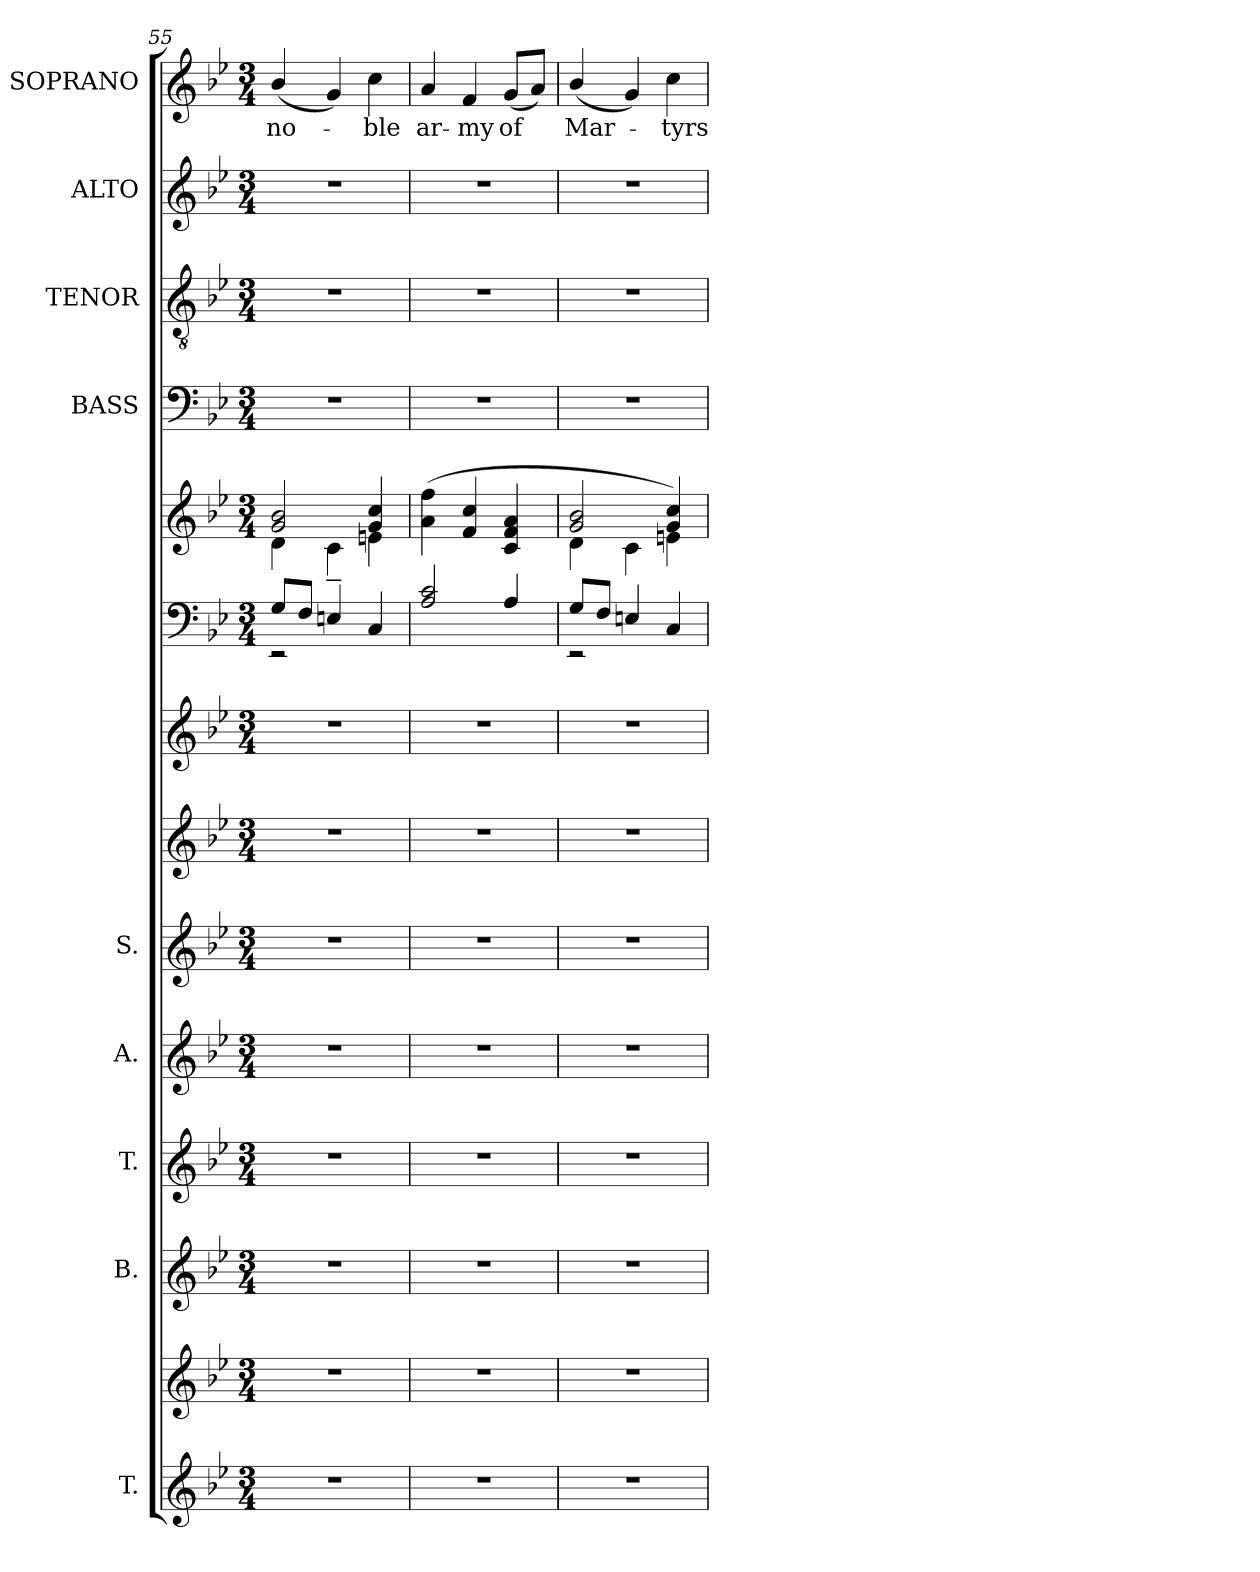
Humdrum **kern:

**kern	**kern	**kern	**kern	**kern	**kern	**kern	**kern	**kern	**kern	**kern	**kern	**kern	**kern	**text
*part13	*part13	*part12	*part11	*part10	*part9	*part8	*part7	*part6	*part5	*part4	*part3	*part2	*part1	*part1
*staff14	*staff13	*staff12	*staff11	*staff10	*staff9	*staff8	*staff7	*staff6	*staff5	*staff4	*staff3	*staff2	*staff1	*staff1
*I"T.	*	*I"B.	*I"T.	*I"A.	*I"S.	*	*	*	*	*I"BASS	*I"TENOR	*I"ALTO	*I"SOPRANO	*
*	*	*	*	*	*	*	*	*	*	*I'B.	*I'T.	*I'A.	*I'S.	*
!!LO:PB:g=z
*clefG2	*clefG2	*clefG2	*clefG2	*clefG2	*clefG2	*clefG2	*clefG2	*clefF4	*clefG2	*clefF4	*clefGv2	*clefG2	*clefG2	*
*k[b-e-]	*k[b-e-]	*k[b-e-]	*k[b-e-]	*k[b-e-]	*k[b-e-]	*k[b-e-]	*k[b-e-]	*k[b-e-]	*k[b-e-]	*k[b-e-]	*k[b-e-]	*k[b-e-]	*k[b-e-]	*
*B-:	*B-:	*B-:	*B-:	*B-:	*B-:	*B-:	*B-:	*B-:	*B-:	*B-:	*B-:	*B-:	*B-:	*
*M3/4	*M3/4	*M3/4	*M3/4	*M3/4	*M3/4	*M3/4	*M3/4	*M3/4	*M3/4	*M3/4	*M3/4	*M3/4	*M3/4	*
=55	=55	=55	=55	=55	=55	=55	=55	=55	=55	=55	=55	=55	=55	=55
*	*	*	*	*	*	*	*	*^	*^	*	*	*	*	*
!	!	!	!	!	!	!	!	!	!	!	!	!	!	!	!	!LO:LY:b
2.r	2.r	2.r	2.r	2.r	2.r	2.r	2.r	8G/L	2rEE	2g/ 2b-/	4d\	2.r	2.r	2.r	(<4b-/	no-
.	.	.	.	.	.	.	.	8F/J	.	.	.	.	.	.	.	.
.	.	.	.	.	.	.	.	4En~>/	.	.	4c\	.	.	.	4g/)	.
!	!	!	!	!	!	!	!	!	!	!	!	!	!	!	!	!LO:LY:b
.	.	.	.	.	.	.	.	4C/	4ryy	4g/ 4cc/	4en\	.	.	.	4cc\	-ble
=56	=56	=56	=56	=56	=56	=56	=56	=56	=56	=56	=56	=56	=56	=56	=56	=56
!	!	!	!	!	!	!	!	!	!	!	!	!	!	!	!	!LO:LY:b
*	*	*	*	*	*	*	*	*v	*v	*	*	*	*	*	*	*
*	*	*	*	*	*	*	*	*	*v	*v	*	*	*	*	*
2.r	2.r	2.r	2.r	2.r	2.r	2.r	2.r	2A/ 2c/	(>4a\ 4ff\	2.r	2.r	2.r	4a/	ar-
!	!	!	!	!	!	!	!	!	!	!	!	!	!	!LO:LY:b
.	.	.	.	.	.	.	.	.	4f/ 4cc/	.	.	.	4f/	-my
!	!	!	!	!	!	!	!	!	!	!	!	!	!	!LO:LY:b
.	.	.	.	.	.	.	.	4A/	4c/ 4f/ 4a/	.	.	.	(<8g/L	of
.	.	.	.	.	.	.	.	.	.	.	.	.	8a/J)	.
=57	=57	=57	=57	=57	=57	=57	=57	=57	=57	=57	=57	=57	=57	=57
*	*	*	*	*	*	*	*	*^	*^	*	*	*	*	*
!	!	!	!	!	!	!	!	!	!	!	!	!	!	!	!	!LO:LY:b
2.r	2.r	2.r	2.r	2.r	2.r	2.r	2.r	8G/L	2rEE	2g/ 2b-/	4d\	2.r	2.r	2.r	(<4b-/	Mar-
.	.	.	.	.	.	.	.	8F/J	.	.	.	.	.	.	.	.
.	.	.	.	.	.	.	.	4En/	.	.	4c\	.	.	.	4g/)	.
!	!	!	!	!	!	!	!	!	!	!	!	!	!	!	!	!LO:LY:b
.	.	.	.	.	.	.	.	4C/	4ryy	4g/ 4cc/)	4en\	.	.	.	4cc\	-tyrs
*	*	*	*	*	*	*	*	*v	*v	*	*	*	*	*	*	*
*	*	*	*	*	*	*	*	*	*v	*v	*	*	*	*	*
=	=	=	=	=	=	=	=	=	=	=	=	=	=	=
*-	*-	*-	*-	*-	*-	*-	*-	*-	*-	*-	*-	*-	*-	*-
